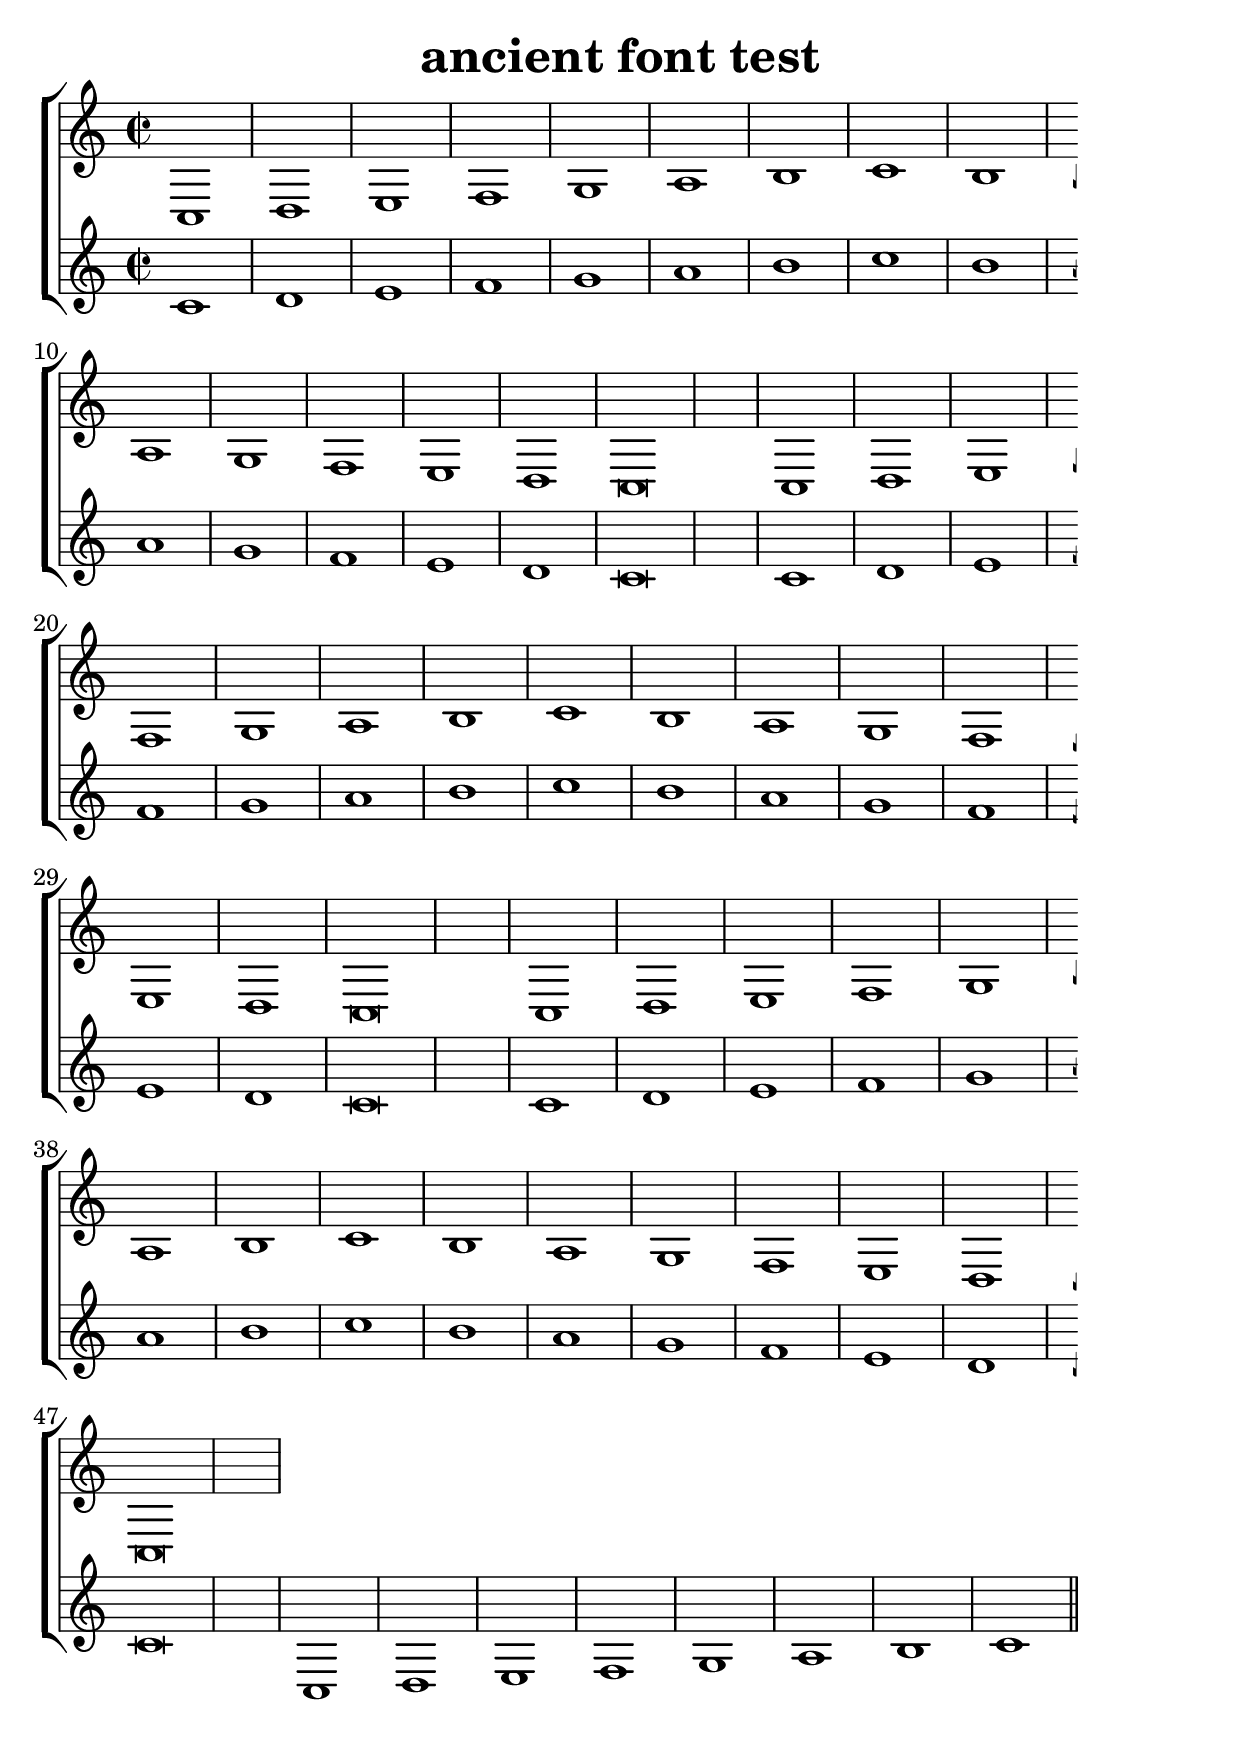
\header {
    title	= "ancient font test";
    date	= "2000";
}

\version "1.3.117";

\include "paper26.ly"

global =  \notes {
    \property Score.timing = 1
    \property Staff.TimeSignature \override #'style = #"old"
    \time 2/2;
}

upperVoice =  \context Staff = upperVoice <
    \global
    \property Staff.numberOfStaffLines = 4
    \notes \transpose c' {
	\property Staff.Custos \override #'style = #'"vaticana"
	\clef "vaticana_fa2";
	c1 d e f g
	\clef "vaticana_do2";
	a b c' \bar "|";
	b a g f
	\clef "vaticana_fa1";
	e d c\breve \bar "|";

	\property Staff.Custos \override #'style = #"medicaea"
	\clef "medicaea_fa2";
	c1 d e f g
	\clef "medicaea_do2";
	a b c' \bar "|";
	b a g f
	\clef "medicaea_fa1";
	e d c\breve \bar "|";

	\property Staff.Custos \override #'style = #'"hufnagel"
	\clef "hufnagel_fa2";
	c1 d e f g
	\clef "hufnagel_do2";
	a b c' \bar "|";
	b a g f
	\clef "hufnagel_fa1";
	e d c\breve \bar "||";
    }
>

lowerVoice =  \context Staff = lowerNotes <
    \global
    \property Staff.numberOfStaffLines = 5
    \notes \transpose c'' {
	\property Staff.Custos \override #'style = #'"mensural"
	\clef "mensural1_c2";
	c1 d e f g
	\clef "mensural1_c2";
	a b c' \bar "|";
	b a g f
	\clef "mensural2_c2";
	e d c\breve \bar "|";

	\clef "mensural2_c2";
	c1 d e f g
	\clef "mensural3_c2";
	a b c' \bar "|";
	b a g f
	\clef "mensural3_c2";
	e d c\breve \bar "|";

	\clef "mensural_f";
	c1 d e f g
	\clef "mensural_f";
	a b c' \bar "|";
	b a g f
	\clef "mensural_f";
	e d c\breve \bar "|";

	\clef "hufnagel";
	c,1 d, e, f, g,
	\clef "hufnagel";
	a, b, c \bar "||";
    }
>

\score {
    \context ChoirStaff <
	\upperVoice
	\lowerVoice
    >
    \paper {
%	\paper_twentysix
	linewidth = 17.25\cm;
	textheight = 26.0\cm;
	indent = 0.0;
	\translator {
	    \StaffContext
	    \consists "Custos_engraver";
%	    custosStyle = "mensural";
	}
    }
}

